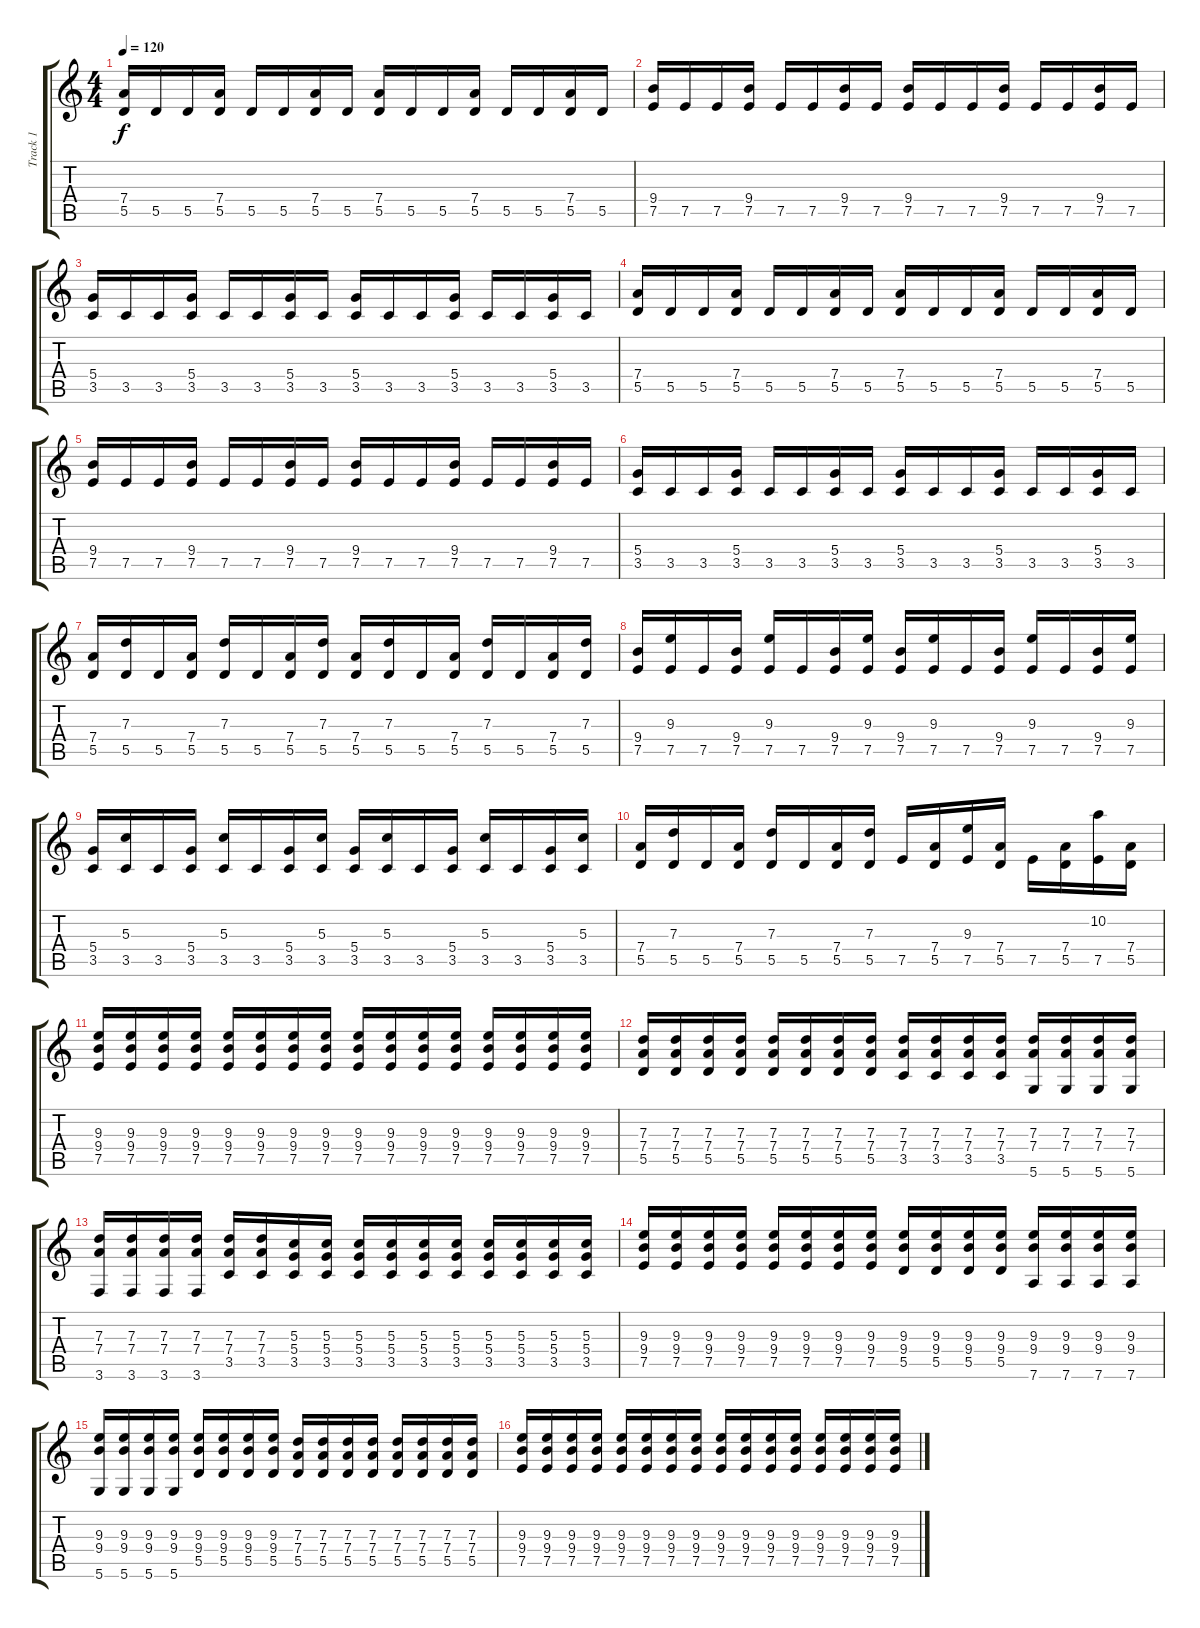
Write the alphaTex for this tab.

\track ("Track 1" "Track 1") {instrument distortionguitar}
\staff {score tabs}
\tuning (E4 B3 G3 D3 A2 D2) {hide}
\ts (4 4)
\tempo 120
\clef g2
\ks c
(7.4 5.5).16{dy f instrument distortionguitar} 5.5.16 5.5.16 (7.4 5.5).16 5.5.16 5.5.16 (7.4 5.5).16 5.5.16 (7.4 5.5).16 5.5.16 5.5.16 (7.4 5.5).16 5.5.16 5.5.16 (7.4 5.5).16 5.5.16 |
(9.4 7.5).16 7.5.16 7.5.16 (9.4 7.5).16 7.5.16 7.5.16 (9.4 7.5).16 7.5.16 (9.4 7.5).16 7.5.16 7.5.16 (9.4 7.5).16 7.5.16 7.5.16 (9.4 7.5).16 7.5.16 |
(5.4 3.5).16 3.5.16 3.5.16 (5.4 3.5).16 3.5.16 3.5.16 (5.4 3.5).16 3.5.16 (5.4 3.5).16 3.5.16 3.5.16 (5.4 3.5).16 3.5.16 3.5.16 (5.4 3.5).16 3.5.16 |
(7.4 5.5).16 5.5.16 5.5.16 (7.4 5.5).16 5.5.16 5.5.16 (7.4 5.5).16 5.5.16 (7.4 5.5).16 5.5.16 5.5.16 (7.4 5.5).16 5.5.16 5.5.16 (7.4 5.5).16 5.5.16 |
(9.4 7.5).16 7.5.16 7.5.16 (9.4 7.5).16 7.5.16 7.5.16 (9.4 7.5).16 7.5.16 (9.4 7.5).16 7.5.16 7.5.16 (9.4 7.5).16 7.5.16 7.5.16 (9.4 7.5).16 7.5.16 |
(5.4 3.5).16 3.5.16 3.5.16 (5.4 3.5).16 3.5.16 3.5.16 (5.4 3.5).16 3.5.16 (5.4 3.5).16 3.5.16 3.5.16 (5.4 3.5).16 3.5.16 3.5.16 (5.4 3.5).16 3.5.16 |
(7.4 5.5).16 (7.3 5.5).16 5.5.16 (7.4 5.5).16 (7.3 5.5).16 5.5.16 (7.4 5.5).16 (7.3 5.5).16 (7.4 5.5).16 (7.3 5.5).16 5.5.16 (7.4 5.5).16 (7.3 5.5).16 5.5.16 (7.4 5.5).16 (7.3 5.5).16 |
(9.4 7.5).16 (9.3 7.5).16 7.5.16 (9.4 7.5).16 (9.3 7.5).16 7.5.16 (9.4 7.5).16 (9.3 7.5).16 (9.4 7.5).16 (9.3 7.5).16 7.5.16 (9.4 7.5).16 (9.3 7.5).16 7.5.16 (9.4 7.5).16 (9.3 7.5).16 |
(5.4 3.5).16 (5.3 3.5).16 3.5.16 (5.4 3.5).16 (5.3 3.5).16 3.5.16 (5.4 3.5).16 (5.3 3.5).16 (5.4 3.5).16 (5.3 3.5).16 3.5.16 (5.4 3.5).16 (5.3 3.5).16 3.5.16 (5.4 3.5).16 (5.3 3.5).16 |
(7.4 5.5).16 (7.3 5.5).16 5.5.16 (7.4 5.5).16 (7.3 5.5).16 5.5.16 (7.4 5.5).16 (7.3 5.5).16 7.5.16 (7.4 5.5).16 (9.3 7.5).16 (7.4 5.5).16 7.5.16 (7.4 5.5).16 (10.2 7.5).16 (7.4 5.5).16 |
(9.3 9.4 7.5).16 (9.3 9.4 7.5).16 (9.3 9.4 7.5).16 (9.3 9.4 7.5).16 (9.3 9.4 7.5).16 (9.3 9.4 7.5).16 (9.3 9.4 7.5).16 (9.3 9.4 7.5).16 (9.3 9.4 7.5).16 (9.3 9.4 7.5).16 (9.3 9.4 7.5).16 (9.3 9.4 7.5).16 (9.3 9.4 7.5).16 (9.3 9.4 7.5).16 (9.3 9.4 7.5).16 (9.3 9.4 7.5).16 |
(7.3 7.4 5.5).16 (7.3 7.4 5.5).16 (7.3 7.4 5.5).16 (7.3 7.4 5.5).16 (7.3 7.4 5.5).16 (7.3 7.4 5.5).16 (7.3 7.4 5.5).16 (7.3 7.4 5.5).16 (7.3 7.4 3.5).16 (7.3 7.4 3.5).16 (7.3 7.4 3.5).16 (7.3 7.4 3.5).16 (7.3 7.4 5.6).16 (7.3 7.4 5.6).16 (7.3 7.4 5.6).16 (7.3 7.4 5.6).16 |
(7.3 7.4 3.6).16 (7.3 7.4 3.6).16 (7.3 7.4 3.6).16 (7.3 7.4 3.6).16 (7.3 7.4 3.5).16 (7.3 7.4 3.5).16 (5.3 5.4 3.5).16 (5.3 5.4 3.5).16 (5.3 5.4 3.5).16 (5.3 5.4 3.5).16 (5.3 5.4 3.5).16 (5.3 5.4 3.5).16 (5.3 5.4 3.5).16 (5.3 5.4 3.5).16 (5.3 5.4 3.5).16 (5.3 5.4 3.5).16 |
(9.3 9.4 7.5).16 (9.3 9.4 7.5).16 (9.3 9.4 7.5).16 (9.3 9.4 7.5).16 (9.3 9.4 7.5).16 (9.3 9.4 7.5).16 (9.3 9.4 7.5).16 (9.3 9.4 7.5).16 (9.3 9.4 5.5).16 (9.3 9.4 5.5).16 (9.3 9.4 5.5).16 (9.3 9.4 5.5).16 (9.3 9.4 7.6).16 (9.3 9.4 7.6).16 (9.3 9.4 7.6).16 (9.3 9.4 7.6).16 |
(9.3 9.4 5.6).16 (9.3 9.4 5.6).16 (9.3 9.4 5.6).16 (9.3 9.4 5.6).16 (9.3 9.4 5.5).16 (9.3 9.4 5.5).16 (9.3 9.4 5.5).16 (9.3 9.4 5.5).16 (7.3 7.4 5.5).16 (7.3 7.4 5.5).16 (7.3 7.4 5.5).16 (7.3 7.4 5.5).16 (7.3 7.4 5.5).16 (7.3 7.4 5.5).16 (7.3 7.4 5.5).16 (7.3 7.4 5.5).16 |
(9.3 9.4 7.5).16 (9.3 9.4 7.5).16 (9.3 9.4 7.5).16 (9.3 9.4 7.5).16 (9.3 9.4 7.5).16 (9.3 9.4 7.5).16 (9.3 9.4 7.5).16 (9.3 9.4 7.5).16 (9.3 9.4 7.5).16 (9.3 9.4 7.5).16 (9.3 9.4 7.5).16 (9.3 9.4 7.5).16 (9.3 9.4 7.5).16 (9.3 9.4 7.5).16 (9.3 9.4 7.5).16 (9.3 9.4 7.5).16
